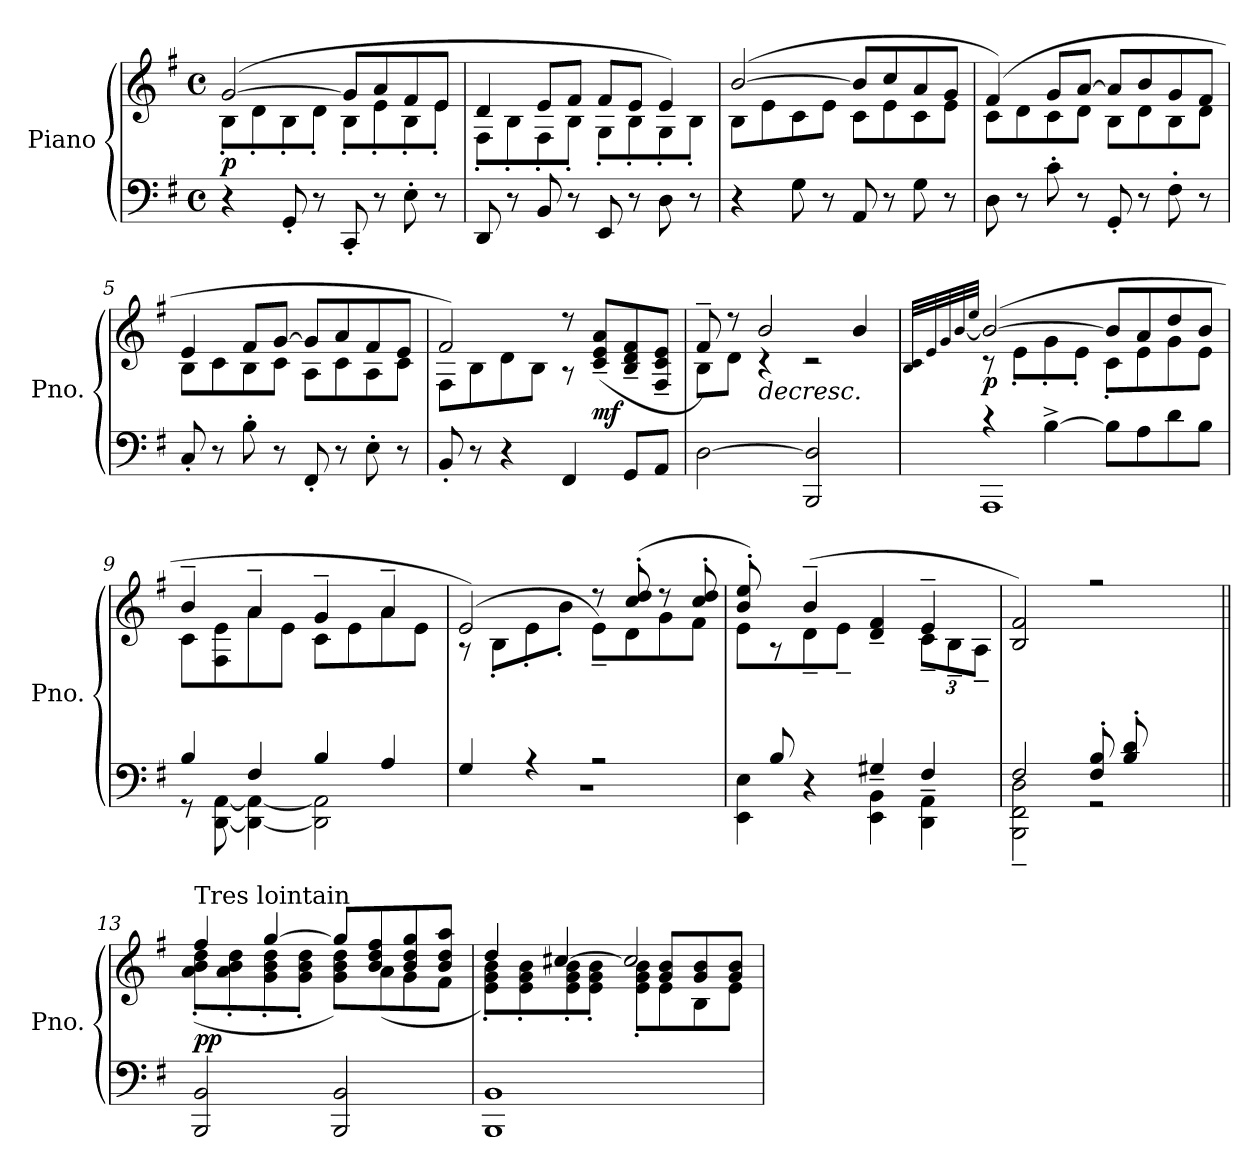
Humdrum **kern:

**kern	**kern	**dynam
*part1	*part1	*part1
*staff2	*staff1	*staff1/2
*I"Piano	*	*
*I'Pno.	*	*
*clefF4	*clefG2	*
*k[f#]	*k[f#]	*
*M4/4	*M4/4	*
*met(c)	*met(c)	*
*MM80	*MM80	*
=1	=1	=1
*	*^	*
!	!	!	!LO:DY:b
4r	(>[2g/	8B'\L	p
.	.	8d'\	.
8GG'/	.	8B'\	.
8r	.	8d'\J	.
8CC'/	8g/L]	8B'\L	.
8r	8a/	8e'\	.
8E'\	8f#/	8B'\	.
8r	8e/J	8e'\J	.
=2	=2	=2	=2
8DD/	4d/	8F#'\L	.
8r	.	8B'\	.
8BB/	8e/L	8F#'\	.
8r	8f#/J	8B'\J	.
8EE/	8f#/L	8G'\L	.
8r	8e/J	8B'\	.
8D\	4e/)	8G'\	.
8r	.	8B'\J	.
=3	=3	=3	=3
4r	(>[2b/	8B\L	.
.	.	8e\	.
8G\	.	8c\	.
8r	.	8e\J	.
8AA/	8b/L]	8c\L	.
8r	8cc/	8e\	.
8G\	8a/	8c\	.
8r	8g/J	8e\J	.
!!LO:LB:g=z	!!
=4	=4	=4	=4
8D\	(>4f#/)	8c\L	.
8r	.	8d\	.
8c'\	8g/L	8c\	.
8r	[8a/J	8d\J	.
8GG'/	8a/L]	8B\L	.
8r	8b/	8d\	.
8F#'\	8g/	8B\	.
8r	8f#/J	8d\J	.
=5	=5	=5	=5
8C'/	4e/	8B\L	.
8r	.	8c\	.
8B'\	8f#/L	8B\	.
8r	[8g/J	8c\J	.
8FF#'/	8g/L]	8A\L	.
8r	8a/	8c\	.
8E'\	8f#/	8A\	.
8r	8e/J	8c\J	.
=6	=6	=6	=6
8BB'/	2f#/)	8F#\L	.
8r	.	8B\	.
4r	.	8d\	.
.	.	8B\J	.
4FF#/	8r	8r	.
!	!	!	!LO:DY:b
.	(>8c/~ 8e/~ 8a/~L	4.ryy	mf
8GG/L	8B/~ 8d/~ 8f#/~	.	.
8AA/J	8F#/~ 8c/~ 8e/~J	.	.
!!LO:LB:g=z	!!
=7	=7	=7	=7
[2D\	8f#~/)	8B\L	.
.	8r	8d\J	.
!	!	!	!LO:HP:b
.	2b/	4r	>
2BBB/ 2D/]	.	2r	.
.	4b/	.	.
=8	=8	=8	=8
.	32qB/ 32qc/LLL	.	.
.	32qe/	.	.
.	32qg/	.	.
.	[32qb/	.	.
.	32qee/JJJ	.	.
*^	*	*	*
!	!	!	!	!LO:DY:b
4r	1AAA	(>2b/_	8r	p
.	.	.	8e'\L	]
[4B^\	.	.	8g'\	.
.	.	.	8e'\J	.
8B\L]	.	8b/L]	8c'\L	.
8A\	.	8a/	8e\	.
8d\	.	8dd/	8g\	.
8B\J	.	8b/J	8e\J	.
=9	=9	=9	=9	=9
4B/	8r	4b~/	8c\L	.
.	[8DD\ [8AA\	.	8F#\ 8e\	.
4F#/	4DD\_ 4AA\_	4a~/	8a\	.
.	.	.	8e\J	.
4B/	2DD\] 2AA\]	4g~/	8c\L	.
.	.	.	8e\	.
4A/	.	4a~/	8a\	.
.	.	.	8e\J	.
!!LO:LB:g=z	!!
=10	=10	=10	=10	=10
4G/	1r	(>2e/)	8r	.
.	.	.	8B'\L	.
4r	.	.	8e'\	.
.	.	.	8b'\J	.
2r	.	8r	8e~\L)	.
.	.	(>8cc/' 8dd/'	8d\	.
.	.	8r	8g\	.
.	.	8cc/' 8dd/'	8f#\J	.
=11	=11	=11	=11	=11
*	*^	*	*	*
8ryy	4EE\ 4E\	2ryy	8b/' 8ee/')	8e\L	.
8B/	.	.	8rA	8ryy	.
2.ryy	4r	.	(>4b~/	8d~\	.
.	.	.	.	8e~\J	.
.	4G#X/	4EE\~ 4BB\~	4d/~ 4f#/~	4ryy	.
*	*	*	*	*Xbrackettup	*
.	4F#/	4DD\~ 4AA\~	4e~/	12c~\L	.
.	.	.	.	12B~\	.
.	.	.	.	12A~\J	.
*	*v	*v	*	*	*
=12	=12	=12	=12	=12
2F#/	2BBB\~ 2FF#\~ 2D\~	2B/ 2f#/)	2.ryy	.
8F#/' 8B/'L	2r	2r	.	.
8B/' 8d/'	.	.	.	.
4ryy	.	.	8d\' 8f#\'	.
.	.	.	8f#\' 8b\'J	.
*v	*v	*	*	*
!!LO:LB:g=z	!!
=13||	=13||	=13||	=13||
!	!LO:TX:t=Tres lointain	!	!
!	!	!	!LO:DY:b
2BBB/ 2BB/	4ff#/	(<8a\' 8b\' 8dd\'L	pp
.	.	8a\' 8b\' 8dd\'	.
.	[4gg/	8g\' 8b\' 8dd\'	.
.	.	8g\' 8b\' 8dd\'J	.
2BBB/ 2BB/	8gg/L]	8g\ 8b\ 8dd\L)	.
.	8b/ 8dd/ 8ff#/	(<8a\	.
.	8b/ 8dd/ 8gg/	8g\	.
.	8b/ 8dd/ 8aa/J	8f#\J	.
=14	=14	=14	=14
*	*	*^	*
1BBB 1BB	4dd/	8e\' 8g\' 8b\'L)	8ryy	.
*	*	*v	*v	*
.	.	8e\' 8g\' 8b\'	.
.	[4cc#X/	8e\' 8g\' 8b\'	.
.	.	8e\' 8g\' 8b\'J	.
.	2cc#/]	8e\' 8g\' 8b\'L	.
*	*	*^	*
.	.	8e\	8g/ 8b/L	.
.	.	8B\	8g/ 8b/	.
.	.	8e\J	8g/ 8b/J	.
*	*v	*v	*v	*
=	=	=
*-	*-	*-
